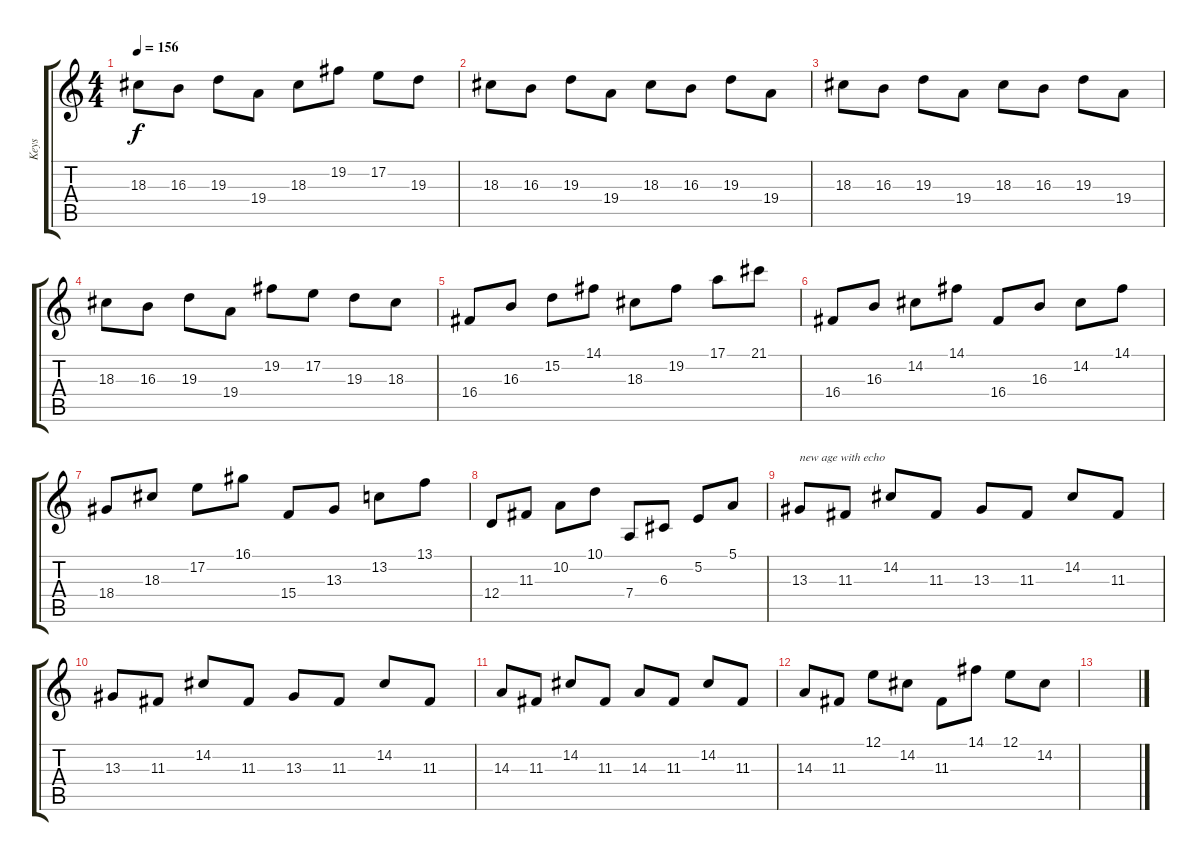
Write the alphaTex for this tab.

\track ("Keys" "Keys") {instrument pad1newage}
\staff {score tabs}
\tuning (E4 B3 G3 D3 A2 E2) {hide}
\ts (4 4)
\tempo 156
\clef g2
\ks c
18.3.8{dy f} 16.3.8 19.3.8 19.4.8 18.3.8 19.2.8 17.2.8 19.3.8 |
18.3.8 16.3.8 19.3.8 19.4.8 18.3.8 16.3.8 19.3.8 19.4.8 |
18.3.8 16.3.8 19.3.8 19.4.8 18.3.8 16.3.8 19.3.8 19.4.8 |
18.3.8 16.3.8 19.3.8 19.4.8 19.2.8 17.2.8 19.3.8 18.3.8 |
16.4.8 16.3.8 15.2.8 14.1.8 18.3.8 19.2.8 17.1.8 21.1.8 |
16.4.8 16.3.8 14.2.8 14.1.8 16.4.8 16.3.8 14.2.8 14.1.8 |
18.4.8 18.3.8 17.2.8 16.1.8 15.4.8 13.3.8 13.2.8 13.1.8 |
12.4.8 11.3.8 10.2.8 10.1.8 7.4.8 6.3.8 5.2.8 5.1.8 |
\section ("" "")
13.3.8{txt "new age with echo" volume 14 instrument pad1newage} 11.3.8 14.2.8 11.3.8 13.3.8 11.3.8 14.2.8 11.3.8 |
13.3.8 11.3.8 14.2.8 11.3.8 13.3.8 11.3.8 14.2.8 11.3.8 |
14.3.8 11.3.8 14.2.8 11.3.8 14.3.8 11.3.8 14.2.8 11.3.8 |
14.3.8 11.3.8 12.1.8 14.2.8 11.3.8 14.1.8 12.1.8 14.2.8 |
\section ("" "")
